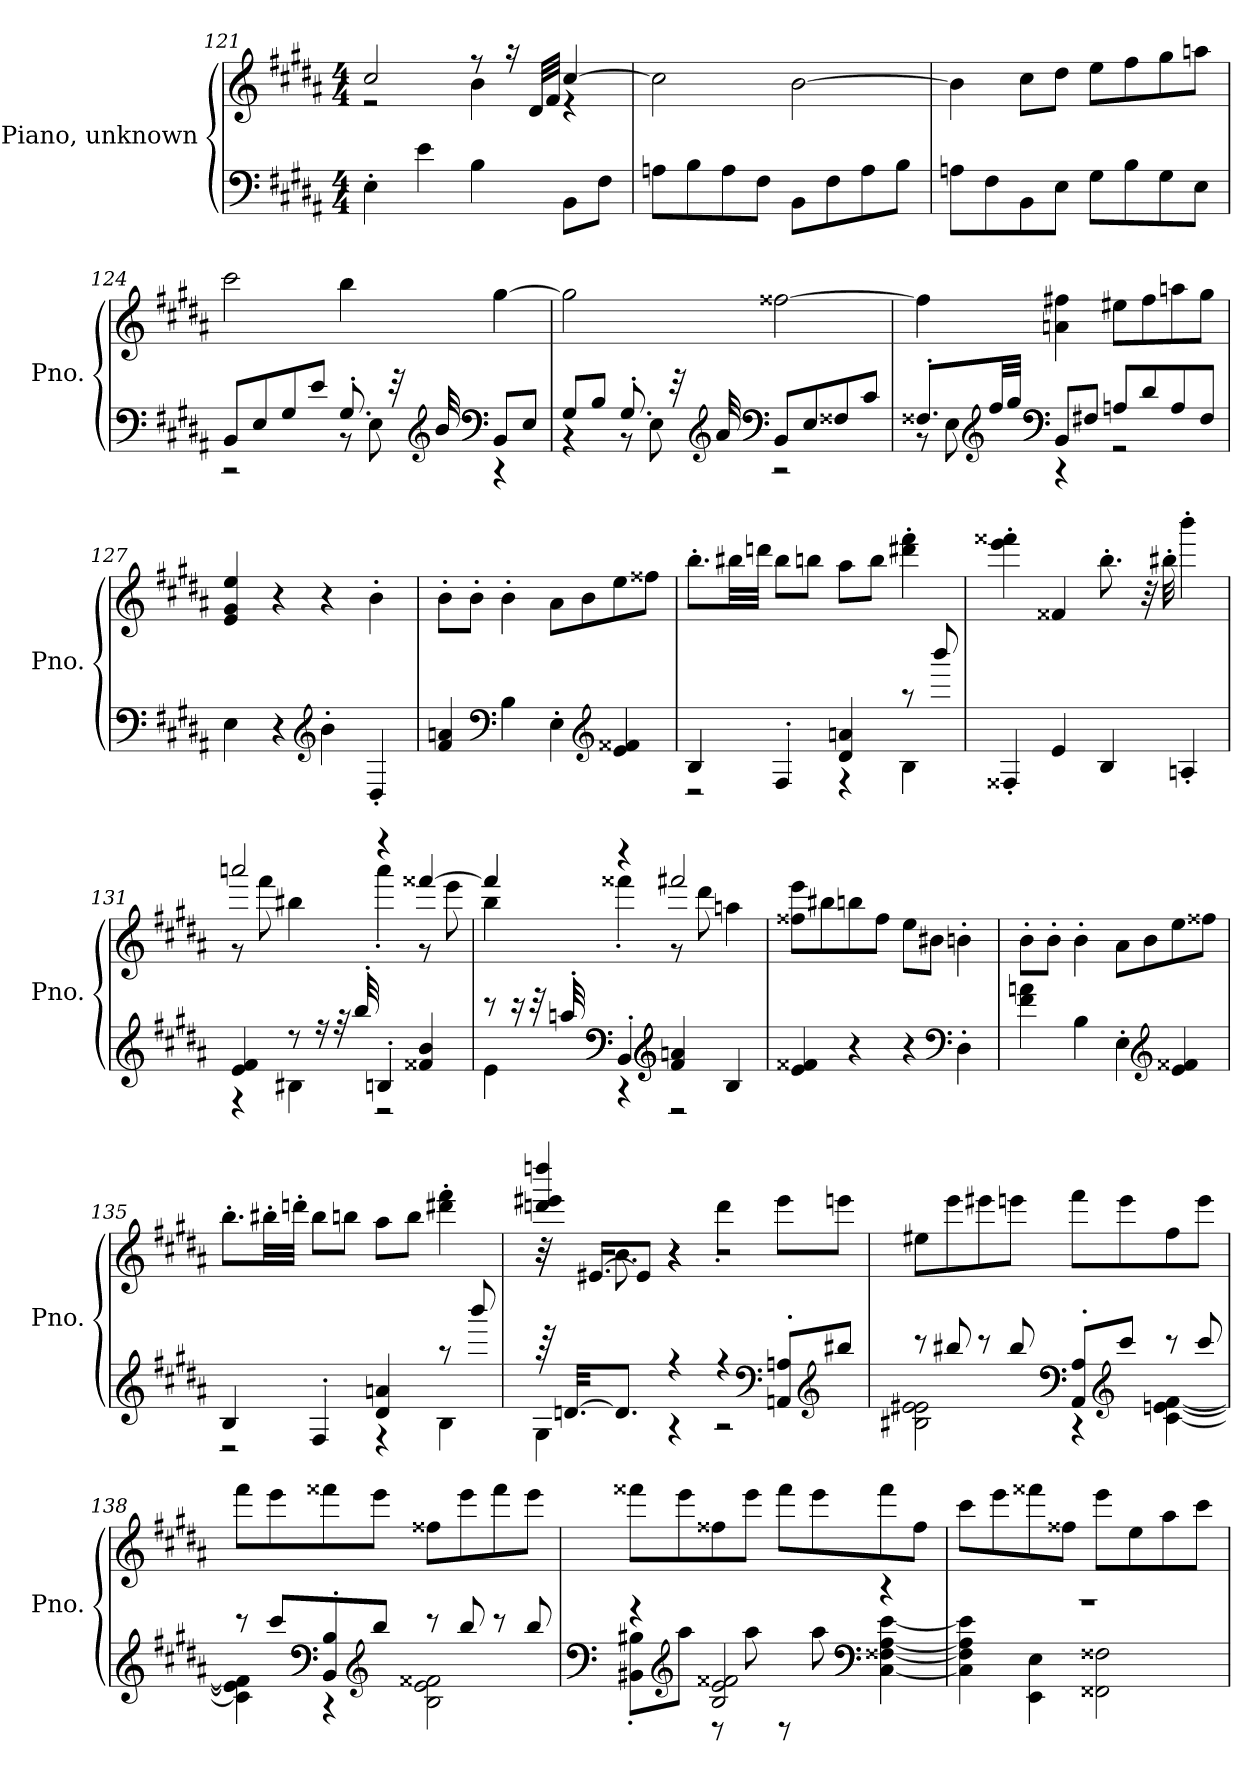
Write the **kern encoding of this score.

**kern	**kern
*part1	*part1
*staff2	*staff1
*I"Piano, unknown	*
*I'Pno.	*
*clefF4	*clefG2
*k[f#c#g#d#a#]	*k[f#c#g#d#a#]
*M4/4	*M4/4
=121	=121
*	*^
4E'\	2cc#/	2r
4e\	.	.
4B\	8r	4b\
.	16r	.
.	32d#/LLL	.
.	32f#/JJJ	.
8BB\L	[4cc#/	4r
8F#\J	.	.
*	*v	*v
=122	=122
8An\L	2cc#\]
8B\	.
8A\	.
8F#\J	.
8BB\L	[2b\
8F#\	.
8A\	.
8B\J	.
!!LO:PB:g=z
=123	=123
8An\L	4b\]
8F#\	.
8BB\	8cc#\L
8E\J	8dd#\J
8G#\L	8ee\L
8B\	8ff#\
8G#\	8gg#\
8E\J	8aan\J
=124	=124
*^	*
8BB/L	2r	2ccc#\
8E/	.	.
8G#/	.	.
8e/J	.	.
8.G#'/	8r	4bb\
.	8E\	.
32r	.	.
*clefG2	*	*
32b/	.	.
*clefF4	*	*
8BB/L	4r	[4gg#\
8E/J	.	.
=125	=125	=125
8G#/L	4r	2gg#\]
8B/J	.	.
8.G#'/	8r	.
.	8E\	.
32r	.	.
*clefG2	*	*
32a#/	.	.
*clefF4	*	*
8BB/L	2r	[2ff##X\
8E/	.	.
8F##X/	.	.
8c#/J	.	.
!!LO:LB:g=z
=126	=126	=126
8.F##X'/L	8r	4ff##\]
.	8E\	.
*clefG2	*	*
32ff#/LL	.	.
32gg#/JJJ	.	.
*clefF4	*	*
8BB/L	4r	4an\ 4ff#X\
8F#X/J	.	.
8An/L	2r	8ee#X\L
8d#/	.	8ff#\
8A/	.	8aan\
8F#/J	.	8gg#\J
*v	*v	*
=127	=127
4E\	4e/ 4g#/ 4ee/
4r	4r
*clefG2	*
4b'\	4r
4D#'/	4b'\
=128	=128
4f#/ 4an/	8b'\L
.	8b'\J
*clefF4	*
4B\	4b'\
4E'\	8a#\L
.	8b\
*clefG2	*
4e/ 4f##X/	8ee\
.	8ff##X\J
!!LO:LB:g=z
=129	=129
*^	*
4B/	2r	8.bb'\L
.	.	32bb#X\LL
.	.	32dddn\JJJ
4F#'/	.	8bb#\L
.	.	8bbn\J
4d#/ 4an/	4r	8aa#\L
.	.	8bb\J
8r	4B\	4ddd#X\' 4fff#\'
8bbb/	.	.
*v	*v	*
=130	=130
4F##X'/	4eee\' 4fff##X\'
4e/	4f##X/
4B/	8.bb'\
.	32r
.	32bb#X'\
4An'/	4bbb'\
=131	=131
*^	*^
4e/ 4f#/	4r	2aaan/	8r
.	.	.	8fff#\
8r	4B#X\	.	4bb#X\
16r	.	.	.
32r	.	.	.
32bb'/	.	.	.
4Bn'/	2r	4r	4aaa'\
4f##X/ 4b/	.	[4fff##X/	8r
.	.	.	8eee\
!!LO:LB:g=z	!!
=132	=132	=132	=132
8r	4e\	4fff##/]	4bb\
16r	.	.	.
32r	.	.	.
32aan'/	.	.	.
*clefF4	*	*	*
4BB'/	4r	4r	4fff##X'\
*clefG2	*	*	*
4f#/ 4an/	2r	2fff#X/	8r
.	.	.	8ddd#\
4B/	.	.	4aan\
*v	*v	*	*
*	*v	*v
=133	=133
4e/ 4f##X/	8ff##X\ 8eee\L
.	8bb#X\
4r	8bbn\
.	8ff##\J
4r	8ee\L
.	8b#X\J
*clefF4	*
4D#'\	4bn'\
=134	=134
4f#\ 4an\	8b'\L
.	8b'\J
4B\	4b'\
4E'\	8a#\L
.	8b\
*clefG2	*
4e/ 4f##X/	8ee\
.	8ff##X\J
!!LO:LB:g=z
=135	=135
*^	*
4B/	2r	8.bb'\L
.	.	32bb#X'\LL
.	.	32dddn'\JJJ
4F#'/	.	8bb#\L
.	.	8bbn\J
4d#/ 4an/	4r	8aa#\L
.	.	8bb\J
8r	4B\	4ddd#X\' 4fff#\'
8bbb/	.	.
=136	=136	=136
*	*	*^
*	*	*	*^
64r	4G#\	4dddn/ 4eee#X/ 4ddddn/	16r	32r
[32.dn/KKL	.	.	.	.
.	.	.	.	[16.e#X/KL
8.d/J]	.	.	8.b\	.
.	.	.	.	8e#/J]
4r	4r	4r	4r	4r
4r	2r	2r	4ddd'\	2r
*clefF4	*	*	*	*
8AAn/' 8An/'L	.	.	8eee#\L	.
*clefG2	*	*	*	*
8bb#X/J	.	.	8eeen\J	.
*	*	*v	*v	*v
!!LO:LB:g=z
=137	=137	=137
8r	2B#X\ 2e\ 2e#X\	8ee#X\L
8bb#X/	.	8eee\
8r	.	8eee#X\
8bb#/	.	8eeen\J
*clefF4	*	*
8AA#/' 8A#/'L	4r	8fff#\L
*clefG2	*	*
8ccc#/J	.	8eee\
8r	[4c#\ [4en\ [4f#\	8ff#\
8ccc#/	.	8eee\J
=138	=138	=138
8r	4c#\] 4e\] 4f#\]	8fff#\L
8ccc#/L	.	8eee\
*clefF4	*	*
8BB/' 8B/'	4r	8fff##X\
*clefG2	*	*
8bb/J	.	8eee\J
8r	2B\ 2e\ 2f##X\	8ff##X\L
8bb/	.	8eee\
8r	.	8fff##\
8bb/	.	8eee\J
!!LO:PB:g=z
=139	=139	=139
*clefF4	*	*
4r	8BB#X\' 8B#X\'L	8fff##X\L
*clefG2	*	*
.	8aa#\J	8eee\
2B#/ 2e/ 2f##X/	8r	8ff##X\
.	8aa#\	8eee\J
.	8r	8fff##\L
.	8aa#\	8eee\
*clefF4	*	*
4r	[4C#\ [4F##X\ [4A#\ [4e\	8fff##\
.	.	8ff##\J
=140	=140	=140
1r	4C#\] 4F##\] 4A#\] 4e\]	8ccc#\L
.	.	8eee\
.	4EE\ 4E\	8fff##X\
.	.	8ff##X\J
.	2FF##X\ 2F##X\	8eee\L
.	.	8ee\
.	.	8aa#\
.	.	8ccc#\J
*v	*v	*
=	=
*-	*-
